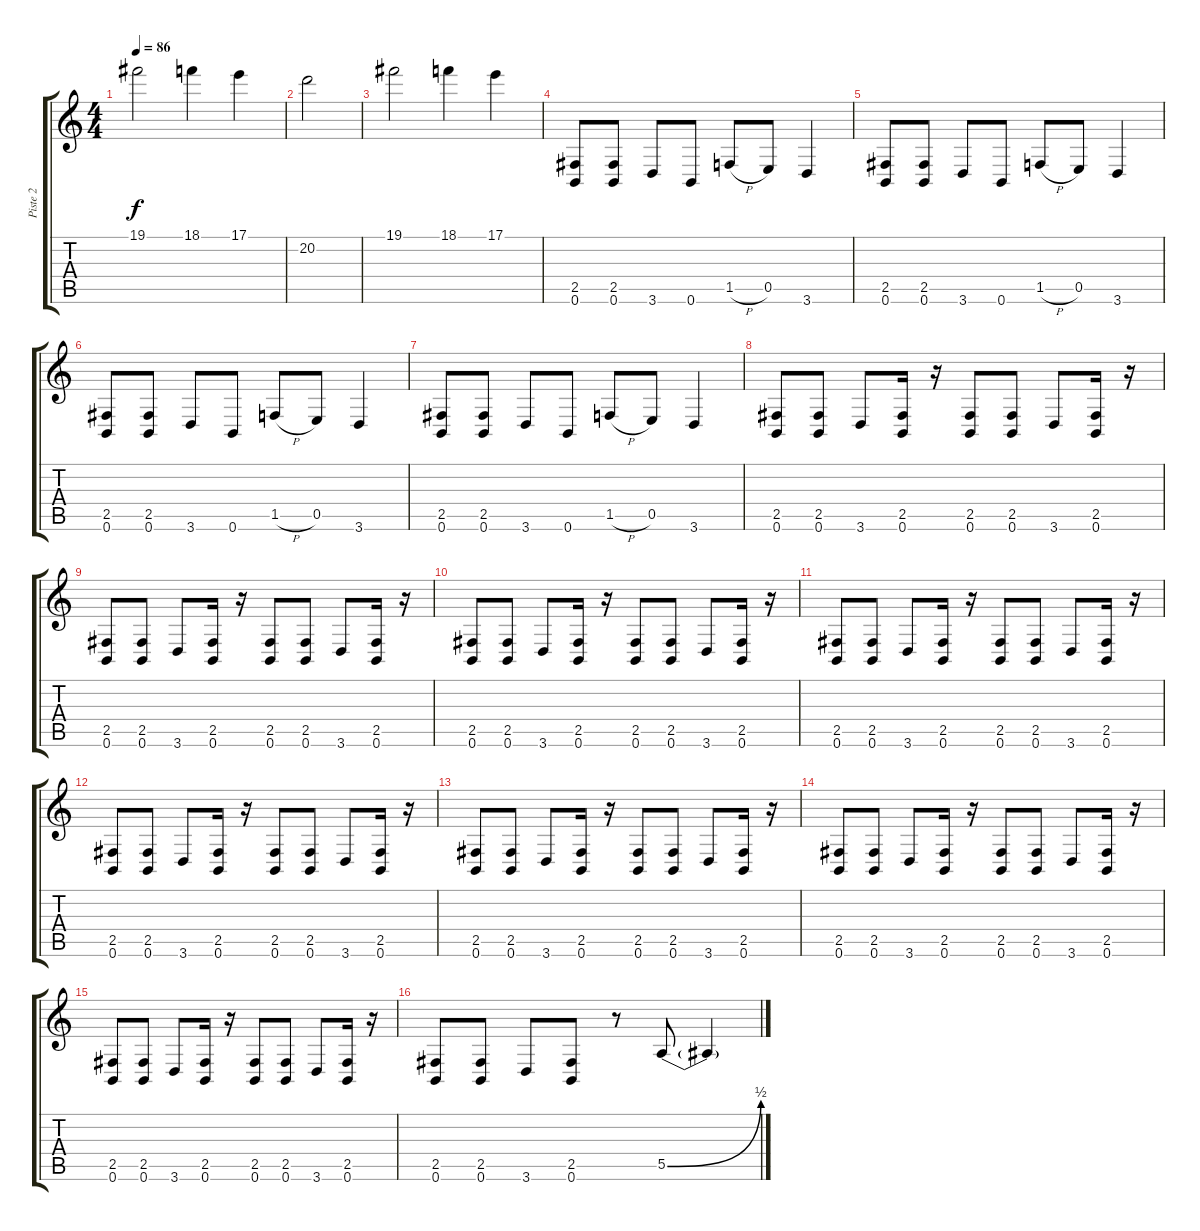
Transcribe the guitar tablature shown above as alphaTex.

\track ("Piste 2" "Piste 2") {instrument overdrivenguitar}
\staff {score tabs}
\tuning (B3 Gb3 D3 A2 E2 B1) {hide}
\ts (4 4)
\tempo 86
\clef g2
\ks c
19.1.2{dy f} 18.1.4 17.1.4 |
20.2.2 |
19.1.2 18.1.4 17.1.4 |
(2.5 0.6).8{instrument overdrivenguitar} (2.5 0.6).8 3.6.8 0.6.8 1.5{h}.8 0.5.8 3.6.4 |
(2.5 0.6).8 (2.5 0.6).8 3.6.8 0.6.8 1.5{h}.8 0.5.8 3.6.4 |
(2.5 0.6).8 (2.5 0.6).8 3.6.8 0.6.8 1.5{h}.8 0.5.8 3.6.4 |
(2.5 0.6).8 (2.5 0.6).8 3.6.8 0.6.8 1.5{h}.8 0.5.8 3.6.4 |
(2.5 0.6).8 (2.5 0.6).8 3.6.8 (2.5 0.6).16 r.16 (2.5 0.6).8 (2.5 0.6).8 3.6.8 (2.5 0.6).16 r.16 |
(2.5 0.6).8 (2.5 0.6).8 3.6.8 (2.5 0.6).16 r.16 (2.5 0.6).8 (2.5 0.6).8 3.6.8 (2.5 0.6).16 r.16 |
(2.5 0.6).8 (2.5 0.6).8 3.6.8 (2.5 0.6).16 r.16 (2.5 0.6).8 (2.5 0.6).8 3.6.8 (2.5 0.6).16 r.16 |
(2.5 0.6).8 (2.5 0.6).8 3.6.8 (2.5 0.6).16 r.16 (2.5 0.6).8 (2.5 0.6).8 3.6.8 (2.5 0.6).16 r.16 |
(2.5 0.6).8 (2.5 0.6).8 3.6.8 (2.5 0.6).16 r.16 (2.5 0.6).8 (2.5 0.6).8 3.6.8 (2.5 0.6).16 r.16 |
(2.5 0.6).8 (2.5 0.6).8 3.6.8 (2.5 0.6).16 r.16 (2.5 0.6).8 (2.5 0.6).8 3.6.8 (2.5 0.6).16 r.16 |
(2.5 0.6).8 (2.5 0.6).8 3.6.8 (2.5 0.6).16 r.16 (2.5 0.6).8 (2.5 0.6).8 3.6.8 (2.5 0.6).16 r.16 |
(2.5 0.6).8 (2.5 0.6).8 3.6.8 (2.5 0.6).16 r.16 (2.5 0.6).8 (2.5 0.6).8 3.6.8 (2.5 0.6).16 r.16 |
(2.5 0.6).8 (2.5 0.6).8 3.6.8 (2.5 0.6).8 r.8 5.5{be (bend 0 0 60 2)}.8 5.5{t}.4
